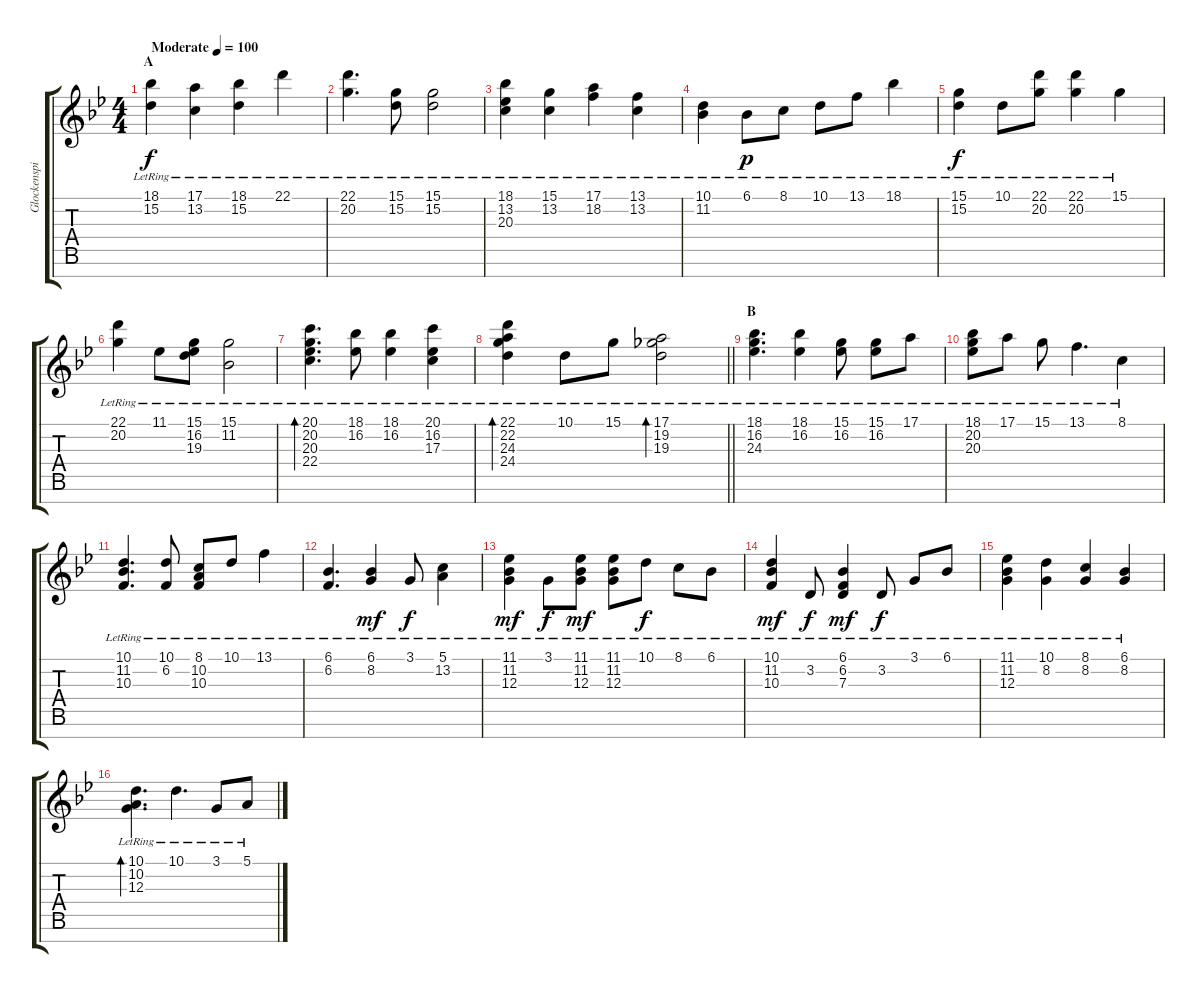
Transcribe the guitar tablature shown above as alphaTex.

\track ("Glockenspiel" "Glockenspi") {instrument celesta}
\staff {score tabs}
\tuning (E4 B3 G3 D3 A2 E2 B1) {hide}
\ts (4 4)
\section ("" "A")
\tempo (100 "Moderate")
\clef g2
\ks bb
(18.1{lr} 15.2{lr}).4{dy f instrument celesta} (17.1{lr} 13.2{lr}).4 (18.1{lr} 15.2{lr}).4 22.1{lr}.4 |
(22.1{lr} 20.2{lr}).4{d} (15.1{lr} 15.2{lr}).8 (15.1{lr} 15.2{lr}).2 |
(18.1{lr} 13.2{lr} 20.3{lr}).4 (15.1{lr} 13.2{lr}).4 (17.1{lr} 18.2{lr}).4 (13.1{lr} 13.2{lr}).4 |
(10.1{lr} 11.2{lr}).4 6.1{lr}.8{dy p} 8.1{lr}.8 10.1{lr}.8 13.1{lr}.8 18.1{lr}.4 |
(15.1{lr} 15.2{lr}).4{dy f} 10.1{lr}.8 (22.1{lr} 20.2{lr}).8 (22.1{lr} 20.2{lr}).4 15.1{lr}.4 |
(22.1{lr} 20.2{lr}).4 11.1{lr}.8 (15.1{lr} 16.2{lr} 19.3{lr}).8 (15.1{lr} 11.2{lr}).2 |
(20.1{lr} 20.2{lr} 20.3{lr} 22.4{lr}).4{d bd 60} (18.1{lr} 16.2{lr}).8 (18.1{lr} 16.2{lr}).4 (20.1{lr} 16.2{lr} 17.3{lr}).4 |
\barLineRight lightlight
(22.1{lr} 22.2{lr} 24.3{lr} 24.4{lr}).4{bd 60} 10.1{lr}.8 15.1{lr}.8 (17.1{lr} 19.2{lr} 19.3{lr}).2{bd 60} |
\section ("" "B")
(18.1{lr} 16.2{lr} 24.3{lr}).4{d} (18.1{lr} 16.2{lr}).4 (15.1{lr} 16.2{lr}).8 (15.1{lr} 16.2{lr}).8 17.1{lr}.8 |
(18.1{lr} 20.2{lr} 20.3{lr}).8 17.1{lr}.8 15.1{lr}.8 13.1{lr}.4{d} 8.1{lr}.4 |
(10.1{lr} 11.2{lr} 10.3{lr}).4{d} (10.1{lr} 6.2{lr}).8 (8.1{lr} 10.2{lr} 10.3{lr}).8 10.1{lr}.8 13.1{lr}.4 |
(6.1{lr} 6.2{lr}).4{d} (6.1{lr} 8.2{lr}).4{dy mf} 3.1{lr}.8{dy f} (5.1{lr} 13.2{lr}).4 |
(11.1{lr} 11.2{lr} 12.3{lr}).4{dy mf} 3.1{lr}.8{dy f} (11.1{lr} 11.2{lr} 12.3{lr}).8{dy mf} (11.1{lr} 11.2{lr} 12.3{lr}).8 10.1{lr}.8{dy f} 8.1{lr}.8 6.1{lr}.8 |
(10.1{lr} 11.2{lr} 10.3{lr}).4{dy mf} 3.2{lr}.8{dy f} (6.1{lr} 6.2{lr} 7.3{lr}).4{dy mf} 3.2{lr}.8{dy f} 3.1{lr}.8 6.1{lr}.8 |
(11.1{lr} 11.2{lr} 12.3{lr}).4 (10.1{lr} 8.2{lr}).4 (8.1{lr} 8.2{lr}).4 (6.1{lr} 8.2{lr}).4 |
(10.1{lr} 10.2{lr} 12.3{lr}).4{d bd 60} 10.1{lr}.4{d} 3.1{lr}.8 5.1{lr}.8
